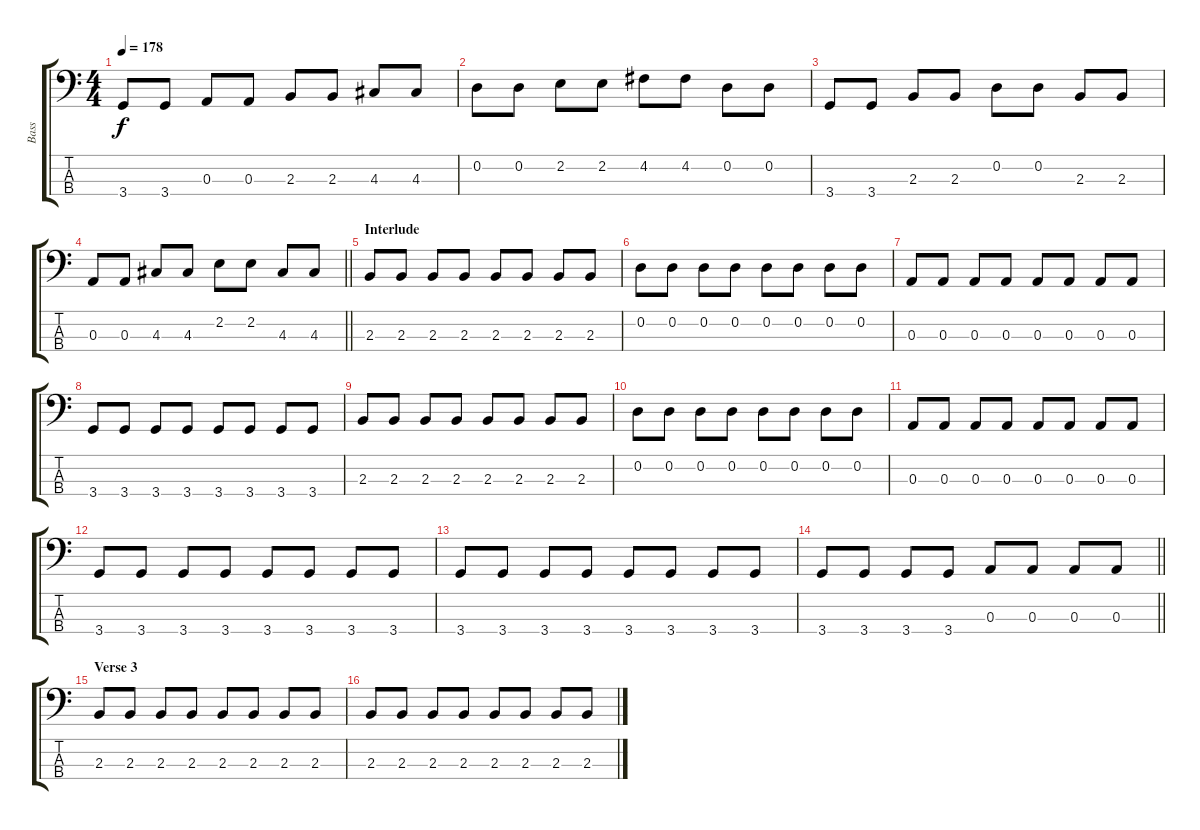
\track ("Bass                " "Bass      ") {instrument electricbassfinger}
\staff {score tabs}
\tuning (G2 D2 A1 E1) {hide}
\ts (4 4)
\tempo 178
\clef f4
\ks c
3.4.8{dy f} 3.4.8 0.3.8 0.3.8 2.3.8 2.3.8 4.3.8 4.3.8 |
0.2.8 0.2.8 2.2.8 2.2.8 4.2.8 4.2.8 0.2.8 0.2.8 |
3.4.8 3.4.8 2.3.8 2.3.8 0.2.8 0.2.8 2.3.8 2.3.8 |
\barLineRight lightlight
0.3.8 0.3.8 4.3.8 4.3.8 2.2.8 2.2.8 4.3.8 4.3.8 |
\section ("" "Interlude")
2.3.8 2.3.8 2.3.8 2.3.8 2.3.8 2.3.8 2.3.8 2.3.8 |
0.2.8 0.2.8 0.2.8 0.2.8 0.2.8 0.2.8 0.2.8 0.2.8 |
0.3.8 0.3.8 0.3.8 0.3.8 0.3.8 0.3.8 0.3.8 0.3.8 |
3.4.8 3.4.8 3.4.8 3.4.8 3.4.8 3.4.8 3.4.8 3.4.8 |
2.3.8 2.3.8 2.3.8 2.3.8 2.3.8 2.3.8 2.3.8 2.3.8 |
0.2.8 0.2.8 0.2.8 0.2.8 0.2.8 0.2.8 0.2.8 0.2.8 |
0.3.8 0.3.8 0.3.8 0.3.8 0.3.8 0.3.8 0.3.8 0.3.8 |
3.4.8 3.4.8 3.4.8 3.4.8 3.4.8 3.4.8 3.4.8 3.4.8 |
3.4.8 3.4.8 3.4.8 3.4.8 3.4.8 3.4.8 3.4.8 3.4.8 |
\barLineRight lightlight
3.4.8 3.4.8 3.4.8 3.4.8 0.3.8 0.3.8 0.3.8 0.3.8 |
\section ("" "Verse 3")
2.3.8 2.3.8 2.3.8 2.3.8 2.3.8 2.3.8 2.3.8 2.3.8 |
2.3.8 2.3.8 2.3.8 2.3.8 2.3.8 2.3.8 2.3.8 2.3.8
